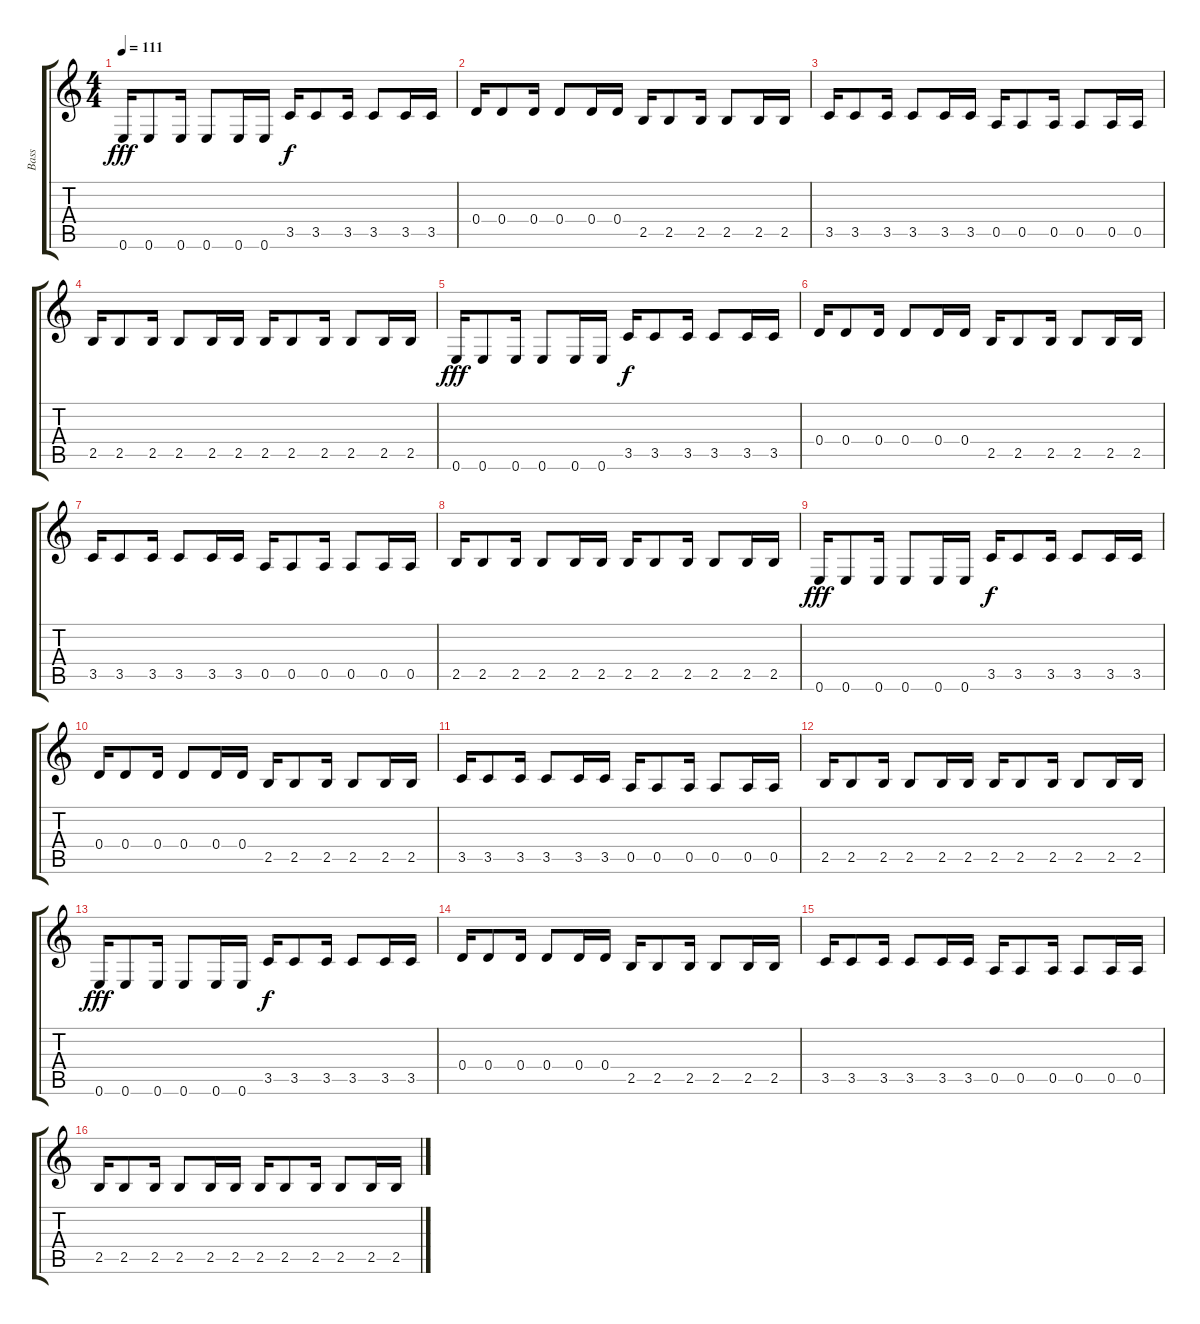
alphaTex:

\track ("Bass" "Bass") {instrument synthbass1}
\staff {score tabs}
\tuning (E4 B3 G3 D3 A2 E2) {hide}
\ts (4 4)
\tempo 111
\clef g2
\ks c
0.6.16{dy fff} 0.6.8 0.6.16 0.6.8 0.6.16 0.6.16 3.5.16{dy f} 3.5.8 3.5.16 3.5.8 3.5.16 3.5.16 |
0.4.16 0.4.8 0.4.16 0.4.8 0.4.16 0.4.16 2.5.16 2.5.8 2.5.16 2.5.8 2.5.16 2.5.16 |
3.5.16 3.5.8 3.5.16 3.5.8 3.5.16 3.5.16 0.5.16 0.5.8 0.5.16 0.5.8 0.5.16 0.5.16 |
2.5.16 2.5.8 2.5.16 2.5.8 2.5.16 2.5.16 2.5.16 2.5.8 2.5.16 2.5.8 2.5.16 2.5.16 |
0.6.16{dy fff} 0.6.8 0.6.16 0.6.8 0.6.16 0.6.16 3.5.16{dy f} 3.5.8 3.5.16 3.5.8 3.5.16 3.5.16 |
0.4.16 0.4.8 0.4.16 0.4.8 0.4.16 0.4.16 2.5.16 2.5.8 2.5.16 2.5.8 2.5.16 2.5.16 |
3.5.16 3.5.8 3.5.16 3.5.8 3.5.16 3.5.16 0.5.16 0.5.8 0.5.16 0.5.8 0.5.16 0.5.16 |
2.5.16 2.5.8 2.5.16 2.5.8 2.5.16 2.5.16 2.5.16 2.5.8 2.5.16 2.5.8 2.5.16 2.5.16 |
0.6.16{dy fff} 0.6.8 0.6.16 0.6.8 0.6.16 0.6.16 3.5.16{dy f} 3.5.8 3.5.16 3.5.8 3.5.16 3.5.16 |
0.4.16 0.4.8 0.4.16 0.4.8 0.4.16 0.4.16 2.5.16 2.5.8 2.5.16 2.5.8 2.5.16 2.5.16 |
3.5.16 3.5.8 3.5.16 3.5.8 3.5.16 3.5.16 0.5.16 0.5.8 0.5.16 0.5.8 0.5.16 0.5.16 |
2.5.16 2.5.8 2.5.16 2.5.8 2.5.16 2.5.16 2.5.16 2.5.8 2.5.16 2.5.8 2.5.16 2.5.16 |
0.6.16{dy fff} 0.6.8 0.6.16 0.6.8 0.6.16 0.6.16 3.5.16{dy f} 3.5.8 3.5.16 3.5.8 3.5.16 3.5.16 |
0.4.16 0.4.8 0.4.16 0.4.8 0.4.16 0.4.16 2.5.16 2.5.8 2.5.16 2.5.8 2.5.16 2.5.16 |
3.5.16 3.5.8 3.5.16 3.5.8 3.5.16 3.5.16 0.5.16 0.5.8 0.5.16 0.5.8 0.5.16 0.5.16 |
2.5.16 2.5.8 2.5.16 2.5.8 2.5.16 2.5.16 2.5.16 2.5.8 2.5.16 2.5.8 2.5.16 2.5.16
